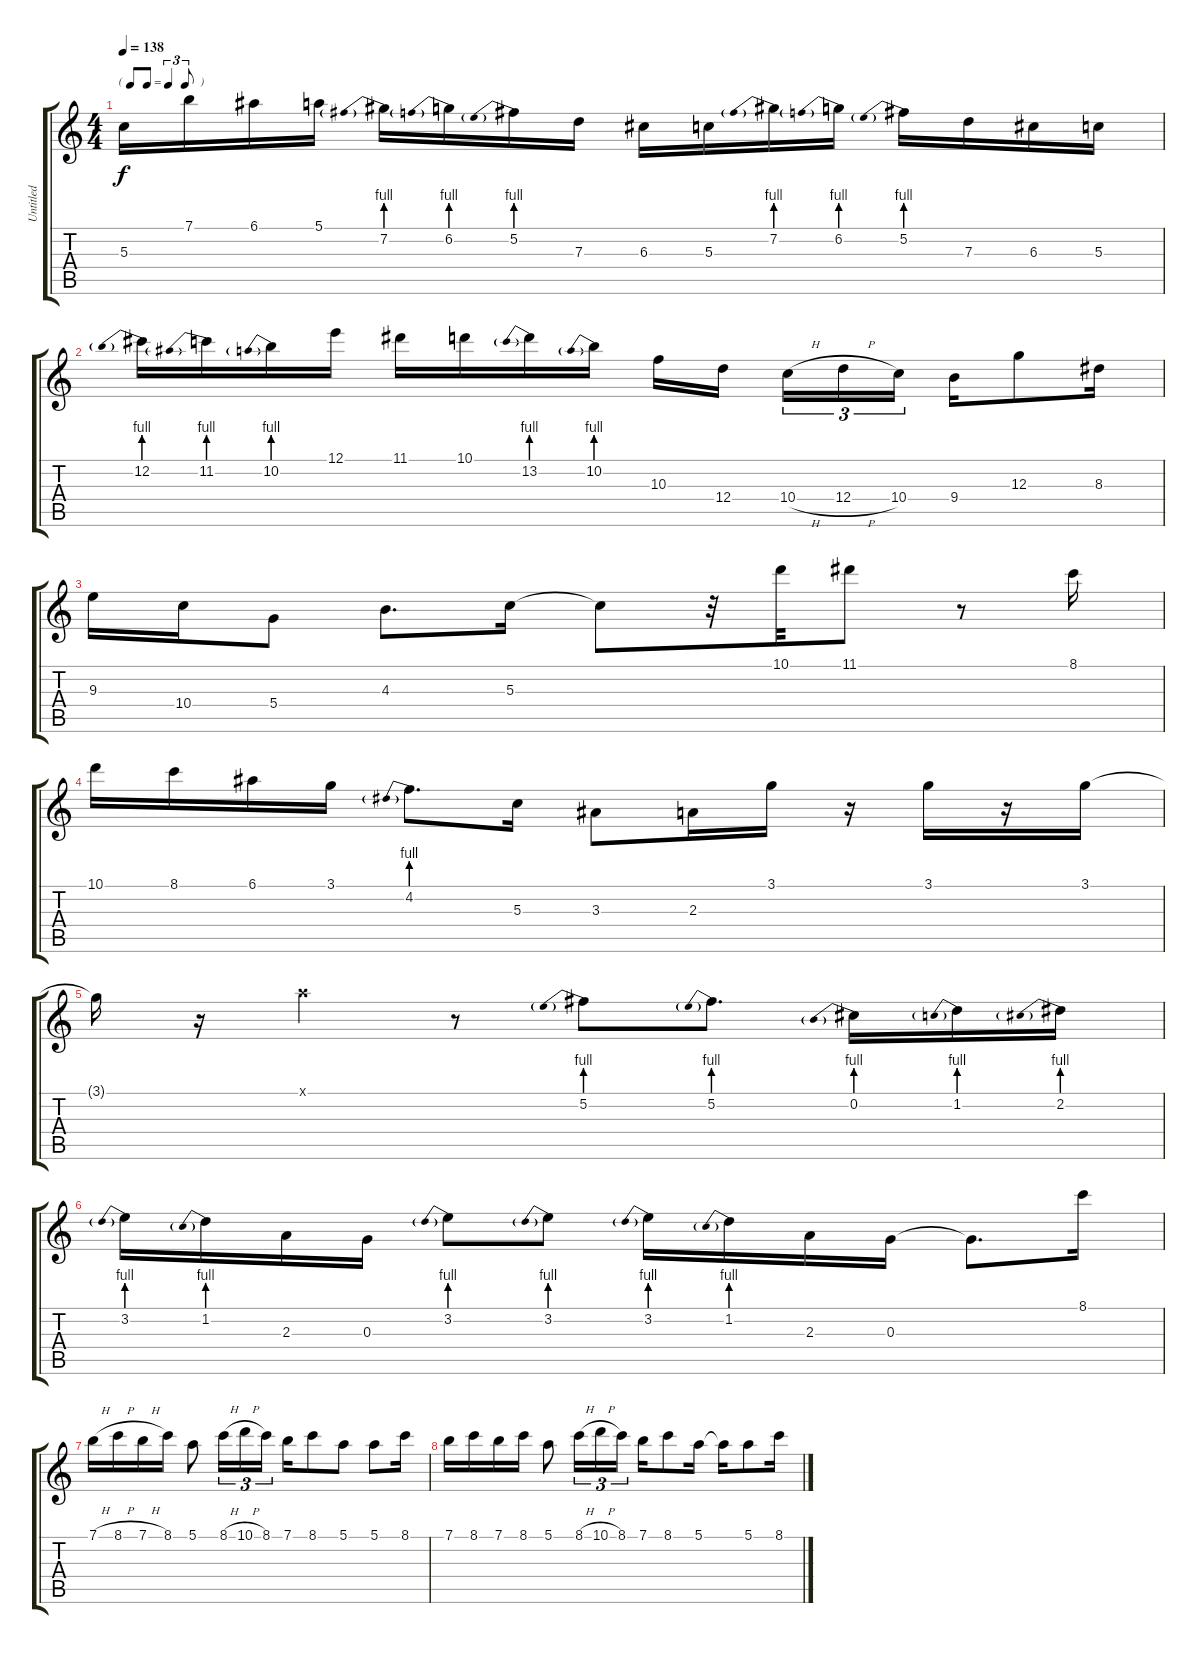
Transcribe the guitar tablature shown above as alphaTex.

\track ("Untitled" "Untitled") {instrument acousticguitarsteel}
\staff {score tabs}
\tuning (E4 B3 G3 D3 A2 E2) {hide}
\ts (4 4)
\tf triplet8th
\tempo 138
\clef g2
\ks c
5.3.16{dy f} 7.1.16 6.1.16 5.1.16 7.2{be (prebend 0 4 60 4)}.16 6.2{be (prebend 0 4 60 4)}.16 5.2{be (prebend 0 4 60 4)}.16 7.3.16 6.3.16 5.3.16 7.2{be (prebend 0 4 60 4)}.16 6.2{be (prebend 0 4 60 4)}.16 5.2{be (prebend 0 4 60 4)}.16 7.3.16 6.3.16 5.3.16 |
12.2{be (prebend 0 4 60 4)}.16 11.2{be (prebend 0 4 60 4)}.16 10.2{be (prebend 0 4 60 4)}.16 12.1.16 11.1.16 10.1.16 13.2{be (prebend 0 4 60 4)}.16 10.2{be (prebend 0 4 60 4)}.16 10.3.16 12.4.16{beam splitsecondary} 10.4{h}.16{tu (3 2)} 12.4{h}.16{tu (3 2)} 10.4.16{tu (3 2)} 9.4.16 12.3.8 8.3.16 |
9.3.16 10.4.16 5.4.8 4.3.8{d} 5.3.16 5.3{t}.8 r.32 10.1.32 11.1.8 r.8 8.1.16 |
10.1.16 8.1.16 6.1.16 3.1.16 4.2{be (prebend 0 4 60 4)}.8{d} 5.3.16 3.3.8 2.3.16 3.1.16 r.16 3.1.16 r.16 3.1.16 |
3.1{t}.16 r.16 5.1{x}.4 r.8 5.2{be (prebend 0 4 60 4)}.8 5.2{be (prebend 0 4 60 4)}.8{d} 0.2{be (prebend 0 4 60 4)}.16 1.2{be (prebend 0 4 60 4)}.16 2.2{be (prebend 0 4 60 4)}.16 |
3.2{be (prebend 0 4 60 4)}.16 1.2{be (prebend 0 4 60 4)}.16 2.3.16 0.3.16 3.2{be (prebend 0 4 60 4)}.8 3.2{be (prebend 0 4 60 4)}.8 3.2{be (prebend 0 4 60 4)}.16 1.2{be (prebend 0 4 60 4)}.16 2.3.16 0.3.16 0.3{t}.8{d} 8.1.16 |
7.1{h}.16 8.1{h}.16 7.1{h}.16 8.1.16 5.1.8 8.1{h}.16{tu (3 2)} 10.1{h}.16{tu (3 2)} 8.1.16{tu (3 2)} 7.1.16 8.1.8 5.1.8 5.1.8 8.1.16 |
7.1.16 8.1.16 7.1.16 8.1.16 5.1.8 8.1{h}.16{tu (3 2)} 10.1{h}.16{tu (3 2)} 8.1.16{tu (3 2)} 7.1.16 8.1.8 5.1.16 5.1{t}.16 5.1.8 8.1.16
